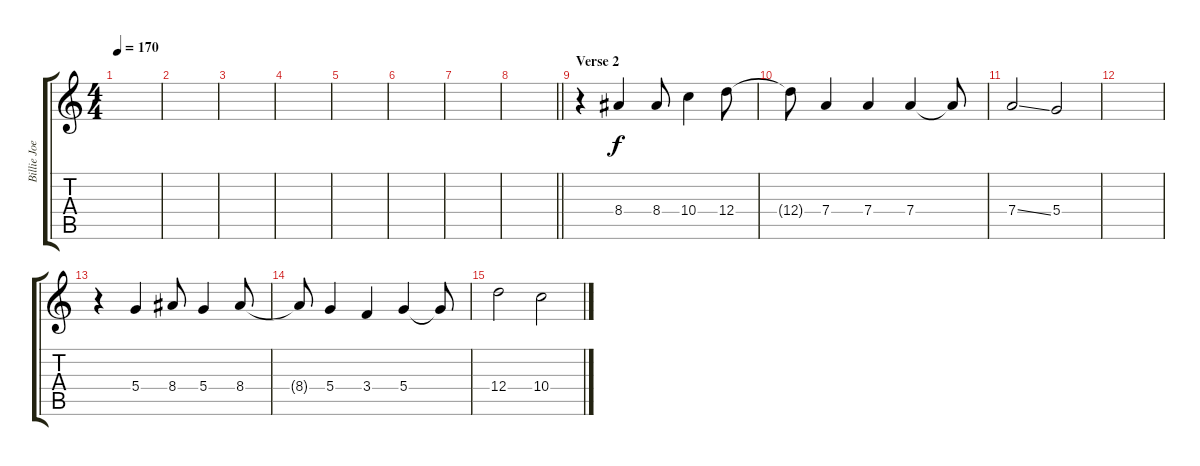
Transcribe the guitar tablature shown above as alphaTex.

\track ("Billie Joe Vocals" "Billie Joe") {instrument acousticguitarsteel}
\staff {score tabs}
\tuning (E4 B3 G3 D3 A2 E2) {hide}
\ts (4 4)
\tempo 170
\clef g2
\ks c
|
|
|
|
|
|
|
\barLineRight lightlight
|
\section ("" "Verse 2")
r.4 8.4.4 8.4.8 10.4.4 12.4.8 |
12.4{t}.8 7.4.4 7.4.4 7.4.4 7.4{t}.8 |
7.4{ss}.2 5.4.2 |
|
r.4 5.4.4 8.4.8 5.4.4 8.4.8 |
8.4{t}.8 5.4.4 3.4.4 5.4.4 5.4{t}.8 |
12.4.2 10.4.2
